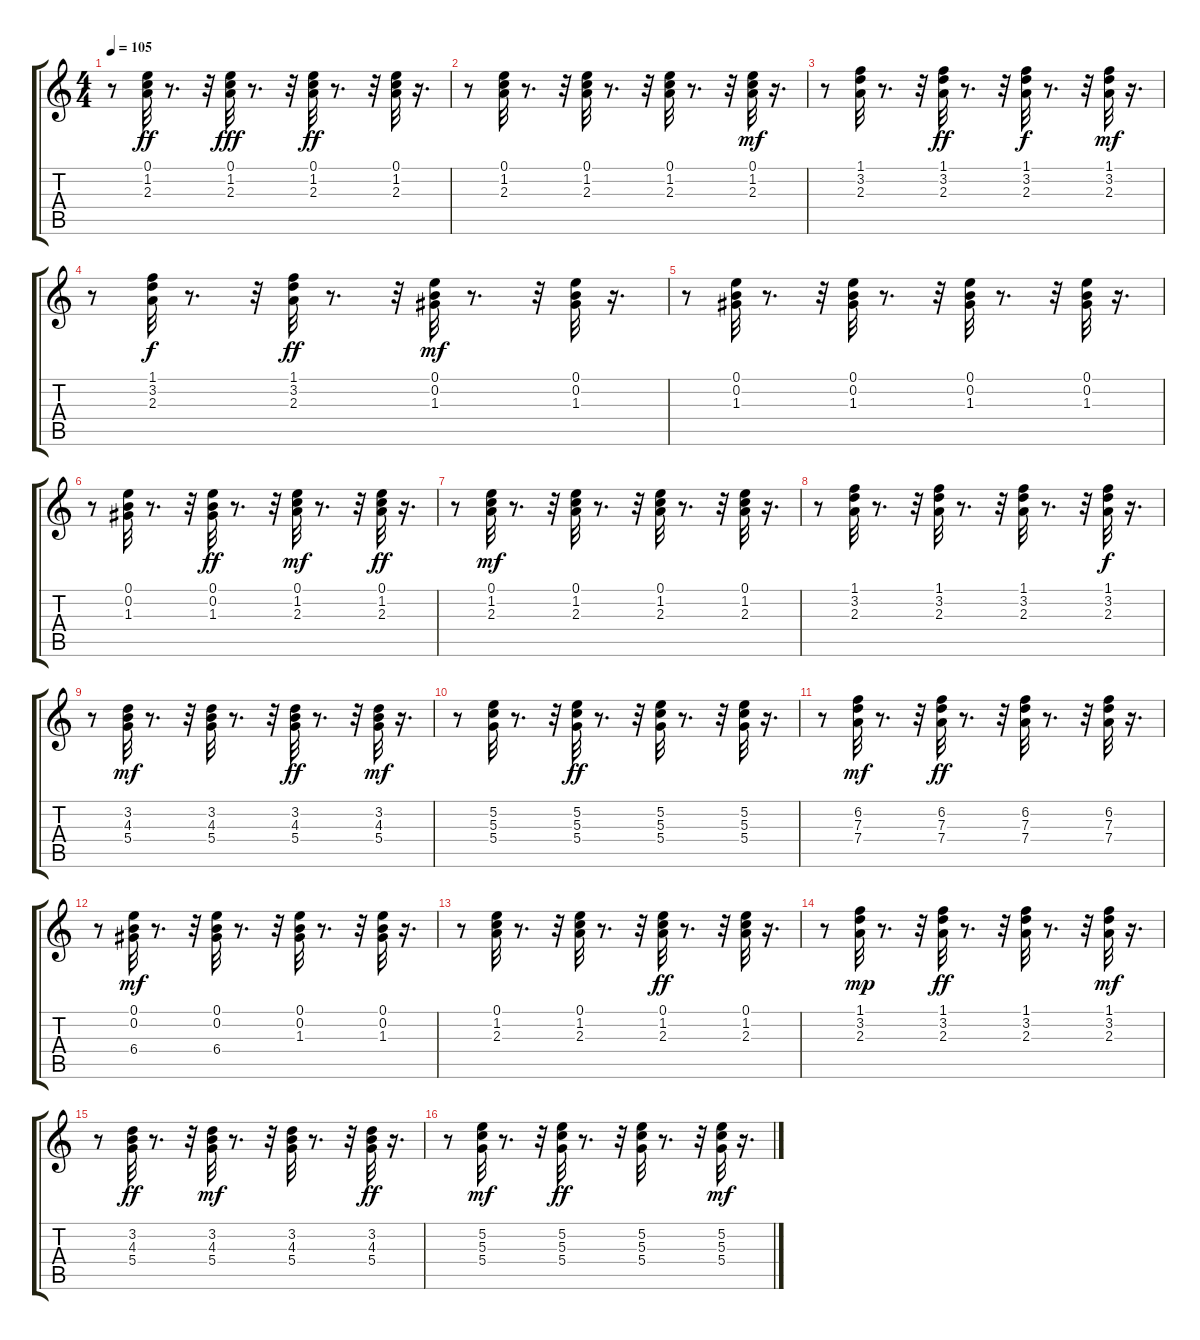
\track "" {instrument acousticguitarnylon}
\staff {score tabs}
\tuning (E4 B3 G3 D3 A2 E2) {hide}
\ts (4 4)
\tempo 105
\clef g2
\ks c
r.8{dy ff} (0.1 1.2 2.3).32 r.8{d} r.32 (0.1 1.2 2.3).32{dy fff} r.8{d} r.32 (0.1 1.2 2.3).32{dy ff} r.8{d} r.32 (0.1 1.2 2.3).32 r.16{d} |
r.8 (0.1 1.2 2.3).32 r.8{d} r.32 (0.1 1.2 2.3).32 r.8{d} r.32 (0.1 1.2 2.3).32 r.8{d} r.32 (0.1 1.2 2.3).32{dy mf} r.16{d} |
r.8 (1.1 3.2 2.3).32 r.8{d} r.32 (1.1 3.2 2.3).32{dy ff} r.8{d} r.32 (1.1 3.2 2.3).32{dy f} r.8{d} r.32 (1.1 3.2 2.3).32{dy mf} r.16{d} |
r.8 (1.1 3.2 2.3).32{dy f} r.8{d} r.32 (1.1 3.2 2.3).32{dy ff} r.8{d} r.32 (0.1 0.2 1.3).32{dy mf} r.8{d} r.32 (0.1 0.2 1.3).32 r.16{d} |
r.8 (0.1 0.2 1.3).32 r.8{d} r.32 (0.1 0.2 1.3).32 r.8{d} r.32 (0.1 0.2 1.3).32 r.8{d} r.32 (0.1 0.2 1.3).32 r.16{d} |
r.8 (0.1 0.2 1.3).32 r.8{d} r.32 (0.1 0.2 1.3).32{dy ff} r.8{d} r.32 (0.1 1.2 2.3).32{dy mf} r.8{d} r.32 (0.1 1.2 2.3).32{dy ff} r.16{d} |
r.8 (0.1 1.2 2.3).32{dy mf} r.8{d} r.32 (0.1 1.2 2.3).32 r.8{d} r.32 (0.1 1.2 2.3).32 r.8{d} r.32 (0.1 1.2 2.3).32 r.16{d} |
r.8 (1.1 3.2 2.3).32 r.8{d} r.32 (1.1 3.2 2.3).32 r.8{d} r.32 (1.1 3.2 2.3).32 r.8{d} r.32 (1.1 3.2 2.3).32{dy f} r.16{d} |
r.8 (3.2 4.3 5.4).32{dy mf} r.8{d} r.32 (3.2 4.3 5.4).32 r.8{d} r.32 (3.2 4.3 5.4).32{dy ff} r.8{d} r.32 (3.2 4.3 5.4).32{dy mf} r.16{d} |
r.8 (5.2 5.3 5.4).32 r.8{d} r.32 (5.2 5.3 5.4).32{dy ff} r.8{d} r.32 (5.2 5.3 5.4).32 r.8{d} r.32 (5.2 5.3 5.4).32 r.16{d} |
r.8 (6.2 7.3 7.4).32{dy mf} r.8{d} r.32 (6.2 7.3 7.4).32{dy ff} r.8{d} r.32 (6.2 7.3 7.4).32 r.8{d} r.32 (6.2 7.3 7.4).32 r.16{d} |
r.8 (0.1 0.2 6.4).32{dy mf} r.8{d} r.32 (0.1 0.2 6.4).32 r.8{d} r.32 (0.1 0.2 1.3).32 r.8{d} r.32 (0.1 0.2 1.3).32 r.16{d} |
r.8 (0.1 1.2 2.3).32 r.8{d} r.32 (0.1 1.2 2.3).32 r.8{d} r.32 (0.1 1.2 2.3).32{dy ff} r.8{d} r.32 (0.1 1.2 2.3).32 r.16{d} |
r.8 (1.1 3.2 2.3).32{dy mp} r.8{d} r.32 (1.1 3.2 2.3).32{dy ff} r.8{d} r.32 (1.1 3.2 2.3).32 r.8{d} r.32 (1.1 3.2 2.3).32{dy mf} r.16{d} |
r.8 (3.2 4.3 5.4).32{dy ff} r.8{d} r.32 (3.2 4.3 5.4).32{dy mf} r.8{d} r.32 (3.2 4.3 5.4).32 r.8{d} r.32 (3.2 4.3 5.4).32{dy ff} r.16{d} |
r.8 (5.2 5.3 5.4).32{dy mf} r.8{d} r.32 (5.2 5.3 5.4).32{dy ff} r.8{d} r.32 (5.2 5.3 5.4).32 r.8{d} r.32 (5.2 5.3 5.4).32{dy mf} r.16{d}
